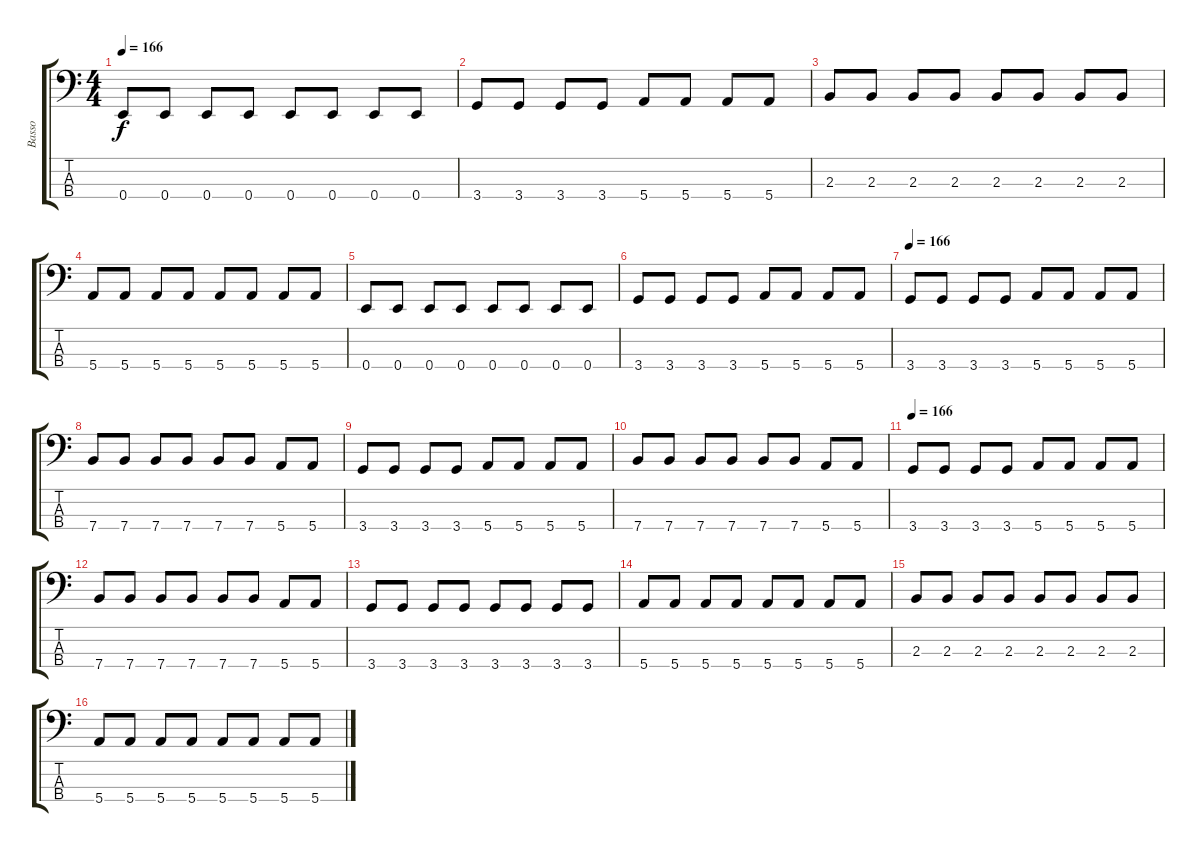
\track ("Basso" "Basso") {instrument electricbassfinger}
\staff {score tabs}
\tuning (G2 D2 A1 E1) {hide}
\ts (4 4)
\tempo 166
\clef f4
\ks c
0.4.8{dy f} 0.4.8 0.4.8 0.4.8 0.4.8 0.4.8 0.4.8 0.4.8 |
3.4.8 3.4.8 3.4.8 3.4.8 5.4.8 5.4.8 5.4.8 5.4.8 |
2.3.8 2.3.8 2.3.8 2.3.8 2.3.8 2.3.8 2.3.8 2.3.8 |
5.4.8 5.4.8 5.4.8 5.4.8 5.4.8 5.4.8 5.4.8 5.4.8 |
0.4.8 0.4.8 0.4.8 0.4.8 0.4.8 0.4.8 0.4.8 0.4.8 |
3.4.8 3.4.8 3.4.8 3.4.8 5.4.8 5.4.8 5.4.8 5.4.8 |
\tempo 166
3.4.8 3.4.8 3.4.8 3.4.8 5.4.8 5.4.8 5.4.8 5.4.8 |
7.4.8 7.4.8 7.4.8 7.4.8 7.4.8 7.4.8 5.4.8 5.4.8 |
3.4.8 3.4.8 3.4.8 3.4.8 5.4.8 5.4.8 5.4.8 5.4.8 |
7.4.8 7.4.8 7.4.8 7.4.8 7.4.8 7.4.8 5.4.8 5.4.8 |
\tempo 166
3.4.8 3.4.8 3.4.8 3.4.8 5.4.8 5.4.8 5.4.8 5.4.8 |
7.4.8 7.4.8 7.4.8 7.4.8 7.4.8 7.4.8 5.4.8 5.4.8 |
3.4.8 3.4.8 3.4.8 3.4.8 3.4.8 3.4.8 3.4.8 3.4.8 |
5.4.8 5.4.8 5.4.8 5.4.8 5.4.8 5.4.8 5.4.8 5.4.8 |
2.3.8 2.3.8 2.3.8 2.3.8 2.3.8 2.3.8 2.3.8 2.3.8 |
5.4.8 5.4.8 5.4.8 5.4.8 5.4.8 5.4.8 5.4.8 5.4.8
